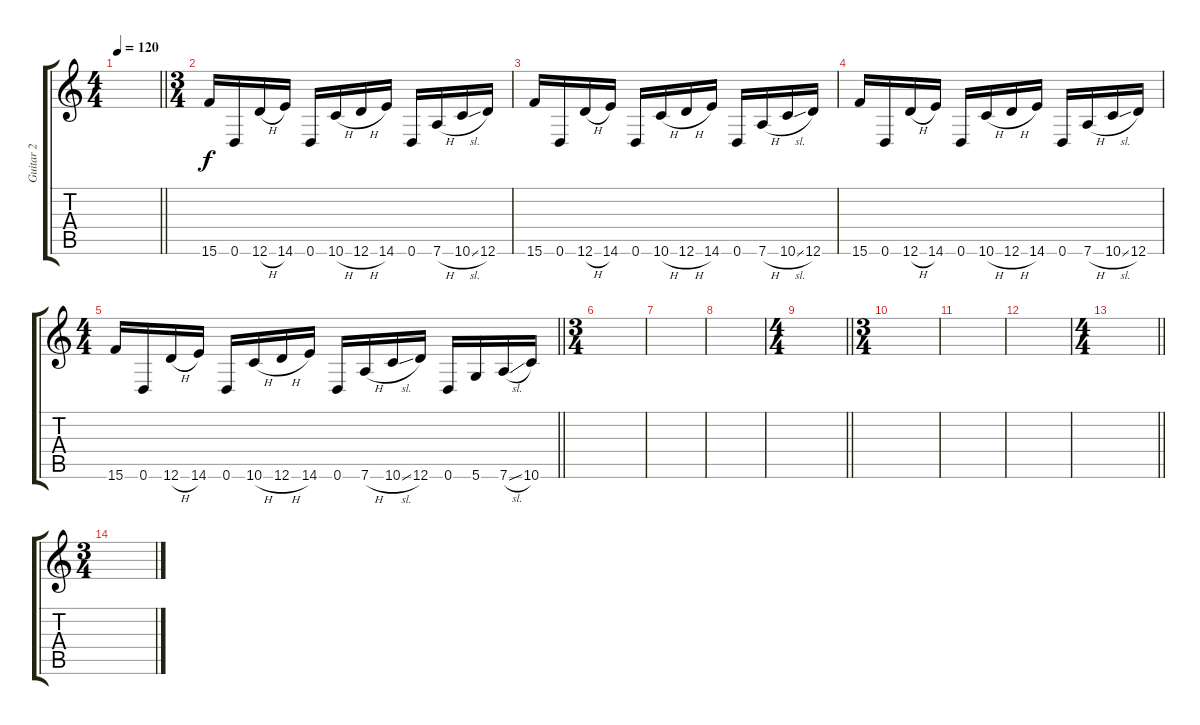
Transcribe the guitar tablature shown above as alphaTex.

\track ("Guitar 2" "Guitar 2") {instrument distortionguitar}
\staff {score tabs}
\tuning (E4 B3 G3 D3 A2 D2) {hide}
\ts (4 4)
\tempo 120
\clef g2
\barLineRight lightlight
\ks c
|
\ts (3 4)
15.6.16 0.6.16 12.6{h}.16 14.6.16 0.6.16 10.6{h}.16 12.6{h}.16 14.6.16 0.6.16 7.6{h}.16 10.6{sl}.16 12.6.16 |
15.6.16 0.6.16 12.6{h}.16 14.6.16 0.6.16 10.6{h}.16 12.6{h}.16 14.6.16 0.6.16 7.6{h}.16 10.6{sl}.16 12.6.16 |
15.6.16 0.6.16 12.6{h}.16 14.6.16 0.6.16 10.6{h}.16 12.6{h}.16 14.6.16 0.6.16 7.6{h}.16 10.6{sl}.16 12.6.16 |
\ts (4 4)
\barLineRight lightlight
15.6.16 0.6.16 12.6{h}.16 14.6.16 0.6.16 10.6{h}.16 12.6{h}.16 14.6.16 0.6.16 7.6{h}.16 10.6{sl}.16 12.6.16 0.6.16 5.6.16 7.6{sl}.16 10.6.16 |
\ts (3 4)
|
|
|
\ts (4 4)
\barLineRight lightlight
|
\ts (3 4)
|
|
|
\ts (4 4)
\barLineRight lightlight
|
\ts (3 4)
